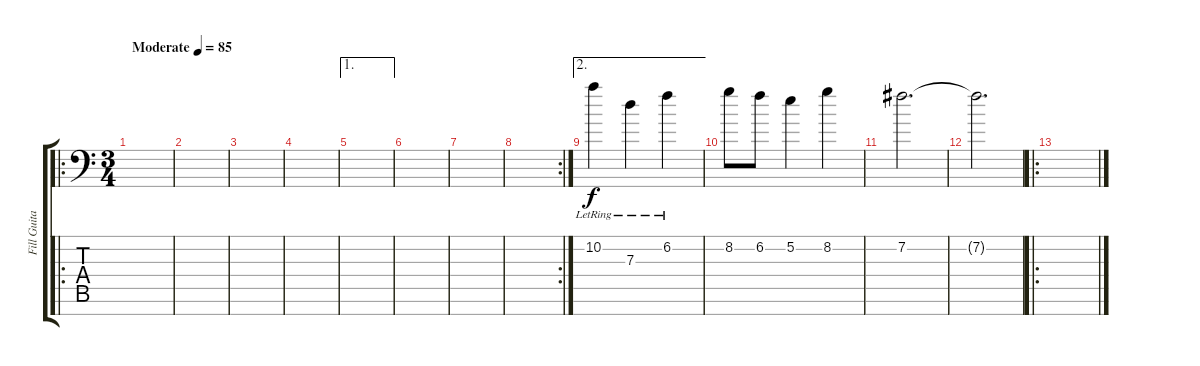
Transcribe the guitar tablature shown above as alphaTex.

\track ("Fill Guitar" "Fill Guita") {instrument overdrivenguitar}
\staff {score tabs}
\tuning (E4 B3 G3 D3 A2 E2 A1) {hide}
\ro
\ts (3 4)
\tempo (85 "Moderate")
\clef f4
\ks c
|
|
|
|
\ae 1
|
|
|
\rc 2
|
\ae 2
10.2{lr}.4 7.3{lr}.4 6.2{lr}.4 |
8.2.8 6.2.8 5.2.4 8.2.4 |
7.2.2{d} |
7.2{t}.2{d} |
\ro
